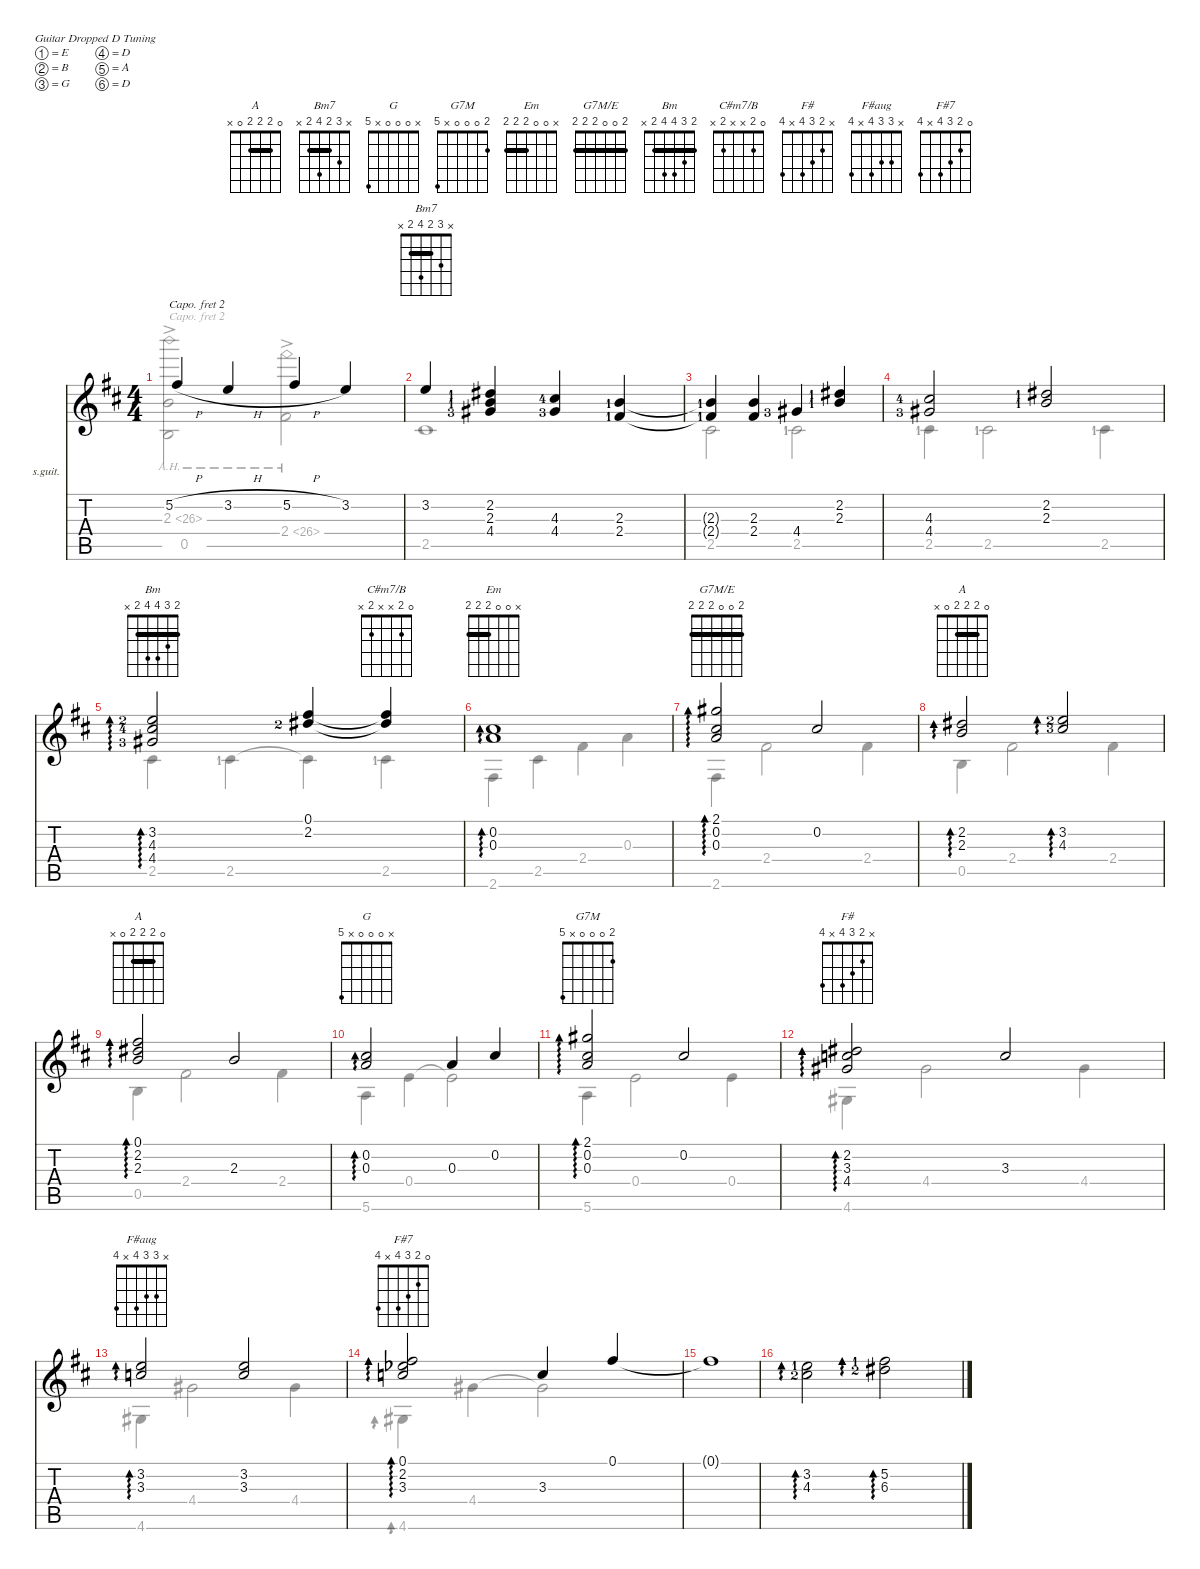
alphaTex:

\defaultSystemsLayout 4
\hideDynamics
\bracketExtendMode nobrackets
\firstSystemTrackNameOrientation horizontal
\otherSystemsTrackNameOrientation horizontal
\chordDiagramsInScore
\track ("Steel Guitar" "s.guit.") {instrument acousticguitarsteel}
\staff {score tabs}
\capo 2
\tuning (E4 B3 G3 D3 A2 D2)
\chord ("A" x 2 2 2 0 x) {barre (2 2)}
\chord ("Bm7" x 3 2 4 2 x) {barre 2}
\chord ("G" x 0 0 0 x 5)
\chord ("G7M" 2 0 0 0 x 5)
\chord ("A" 0 2 2 2 0 x) {barre (2 2)}
\chord ("Em" x 0 0 2 2 2) {barre (2 2)}
\chord ("G7M/E" 2 0 0 2 2 2) {barre (2 2)}
\chord ("Bm" 2 3 4 4 2 x) {barre 2}
\chord ("C#m7/B" 0 2 x x 2 x)
\chord ("F#" x 2 3 4 x 4)
\chord ("F#aug" x 3 3 4 x 4)
\chord ("F#7" 0 2 3 4 x 4)
\voice
\ts (4 4)
\tempo (120 hide)
\clef g2
\ks d
5.2{h acc #}.4{dy mf beam Up} 3.2{h acc forcenatural}.4{beam Up} 5.2{h acc #}.4{beam Up} 3.2{acc forcenatural}.4{beam Up} |
3.2{acc forcenatural}.4{ch "Bm7" beam Up} (2.2{lf 2 acc #} 4.4{lf 4 acc #} 2.3{lf 2 acc forcenatural}).4{beam Up} (4.3{lf 5 acc #} 4.4{lf 4 acc #}).4{beam Up} (2.3{lf 2 acc forcenatural} 2.4{lf 2 acc #}).4{beam Up} |
(2.3{t lf 2 acc forcenatural} 2.4{t lf 2 acc #}).4{beam Up} (2.4{acc #} 2.3{acc forcenatural}).4{beam Up} 4.4{lf 4 acc #}.4{beam Up} (2.2{lf 2 acc #} 2.3{lf 2 acc forcenatural}).4{beam Up} |
(4.3{lf 5 acc #} 4.4{lf 4 acc #}).2{beam Up} (2.2{lf 2 acc #} 2.3{lf 2 acc forcenatural}).2{beam Up} |
(4.3{lf 5 acc #} 3.2{lf 3 acc forcenatural} 4.4{lf 4 acc #}).2{ad 0 ch "Bm" beam Up} (0.1{acc #} 2.2{lf 3 acc #}).4{beam Up} (0.1{t acc #} 2.2{t acc #}).4{ch "C#m7/B" beam Up} |
(0.2{acc #} 0.3{acc forcenatural}).1{ad 0 ch "Em" beam Up} |
(0.2{acc #} 2.1{acc #} 0.3{acc forcenatural}).2{ad 0 ch "G7M/E" beam Up} 0.2{acc #}.2{beam Up} |
(2.3{acc forcenatural} 2.2{acc #}).2{ad 0 ch "A" beam Up} (4.3{lf 4 acc #} 3.2{lf 3 acc forcenatural}).2{ad 0 beam Up} |
(0.1{acc #} 2.2{acc #} 2.3{acc forcenatural}).2{ad 0 ch "A" beam Up} 2.3{acc forcenatural}.2{beam Up} |
(0.2{acc #} 0.3{acc forcenatural}).2{ad 0 ch "G" beam Up} 0.3{acc forcenatural}.4{beam Up} 0.2{acc #}.4{beam Up} |
(2.1{acc #} 0.2{acc #} 0.3{acc forcenatural}).2{ad 0 ch "G7M" beam Up} 0.2{acc #}.2{beam Up} |
(2.2{acc #} 4.4{acc #} 3.3{acc forcenatural}).2{ad 0 ch "F#" beam Up} 3.3{acc forcenatural}.2{beam Up} |
(3.3{acc forcenatural} 3.2{acc forcenatural}).2{ad 0 ch "F#aug" beam Up} (3.3{acc forcenatural} 3.2{acc forcenatural}).2{beam Up} |
(3.3{acc forcenatural} 0.1{acc #} 2.2{acc b}).2{ad 0 ch "F#7" beam Up} 3.3{acc forcenatural}.4{beam Up} 0.1{acc #}.4{beam Up} |
0.1{t acc #}.1{beam Down} |
(3.2{lf 2 acc forcenatural} 4.3{lf 3 acc #}).2{ad 0 beam Down} (5.2{lf 2 acc #} 6.3{lf 3 acc #}).2{ad 0 beam Down}
\voice
\clef g2
\ottava regular
\simile none
\ks d
(0.5{t acc forcenatural} 2.3{ah 24 ac acc forcenatural}).2{dy mf beam Down} 2.4{ah 24 ac acc #}.2{beam Down} |
2.5{acc #}.1{beam Down} |
2.5{acc #}.2{beam Down} 2.5{lf 2 acc #}.2{beam Down} |
2.5{lf 2 acc #}.4{beam Down} 2.5{lf 2 acc #}.2{beam Down} 2.5{lf 2 acc #}.4{beam Down} |
2.5{acc #}.4{beam Down} 2.5{lf 2 acc #}.4{beam Down} 2.5{t acc #}.4{beam Down} 2.5{lf 2 acc #}.4{beam Down} |
2.6{acc #}.4{beam Down} 2.5{acc #}.4{beam Down} 2.4{acc #}.4{beam Down} 0.3{acc forcenatural}.4{beam Down} |
2.6{acc #}.4{beam Down} 2.4{acc #}.2{beam Down} 2.4{acc #}.4{beam Down} |
0.5{acc forcenatural}.4{beam Down} 2.4{acc #}.2{beam Down} 2.4{acc #}.4{beam Down} |
0.5{acc forcenatural}.4{beam Down} 2.4{acc #}.2{beam Down} 2.4{acc #}.4{beam Down} |
5.6{acc forcenatural}.4{beam Down} 0.4{acc forcenatural}.4{beam Down} 0.4{t acc forcenatural}.2{beam Down} |
5.6{acc forcenatural}.4{beam Down} 0.4{acc forcenatural}.2{beam Down} 0.4{acc forcenatural}.4{beam Down} |
4.6{acc #}.4{beam Down} 4.4{acc #}.2{beam Down} 4.4{acc #}.4{beam Down} |
4.6{acc #}.4{beam Down} 4.4{acc #}.2{beam Down} 4.4{acc #}.4{beam Down} |
4.6{acc #}.4{ad 0 beam Down} 4.4{acc #}.4{beam Down} 4.4{t acc #}.2{beam Down} |
|
